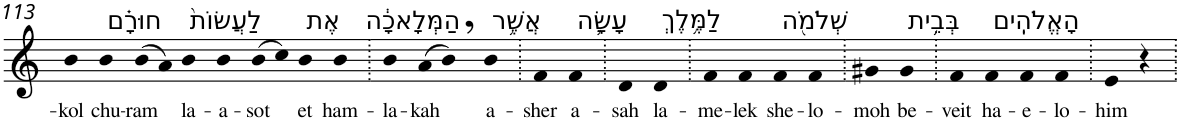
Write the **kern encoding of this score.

**kern	**text
*part1	*part1
*staff1	*staff1
*I"Piano	*
*I'Pno	*
!!LO:PB:g=z
*clefG2	*
*k[]	*
=113	=113
!	!LO:LY:b
4b	-kol
!LO:TX:a:t=חוּרָ֗ם	!
!	!LO:LY:b
4b	chu-
!	!LO:LY:b
(>8b	-ram
8a)	.
!LO:TX:a:t=לַעֲשׂוֹת֙	!
!	!LO:LY:b
4b	la-
!	!LO:LY:b
4b	-a-
!	!LO:LY:b
(>8b	-sot
8cc)	.
!LO:TX:a:t=אֶת	!
!	!LO:LY:b
4b	et
!LO:TX:a:t=הַמְּלָאכָ֔ה	!
!	!LO:LY:b
4b	ham-
=114.	=114.
!	!LO:LY:b
4b	-la-
!	!LO:LY:b
(>8a	-kah
8b,)	.
!LO:TX:a:t=אֲשֶׁ֥ר	!
!	!LO:LY:b
4b	a-
=115.	=115.
!	!LO:LY:b
4f	-sher
!LO:TX:a:t=עָשָׂ֛ה	!
!	!LO:LY:b
4f	a-
=116.	=116.
!	!LO:LY:b
4d	-sah
!LO:TX:a:t=לַמֶּ֥לֶךְ	!
!	!LO:LY:b
4d	la-
=117.	=117.
!	!LO:LY:b
4f	-me-
!	!LO:LY:b
4f	-lek
!LO:TX:a:t=שְׁלֹמֹ֖ה	!
!	!LO:LY:b
4f	she-
!	!LO:LY:b
4f	-lo-
=118.	=118.
!	!LO:LY:b
4g#X	-moh
!LO:TX:a:t=בְּבֵ֥ית	!
!	!LO:LY:b
4g#	be-
=119.	=119.
!	!LO:LY:b
4f	-veit
!LO:TX:a:t=הָאֱלֹהִֽים	!
!	!LO:LY:b
4f	ha-
!	!LO:LY:b
4f	-e-
!	!LO:LY:b
4f	-lo-
=120.	=120.
!	!LO:LY:b
4e	-him
4r	.
=.	=.
*-	*-
